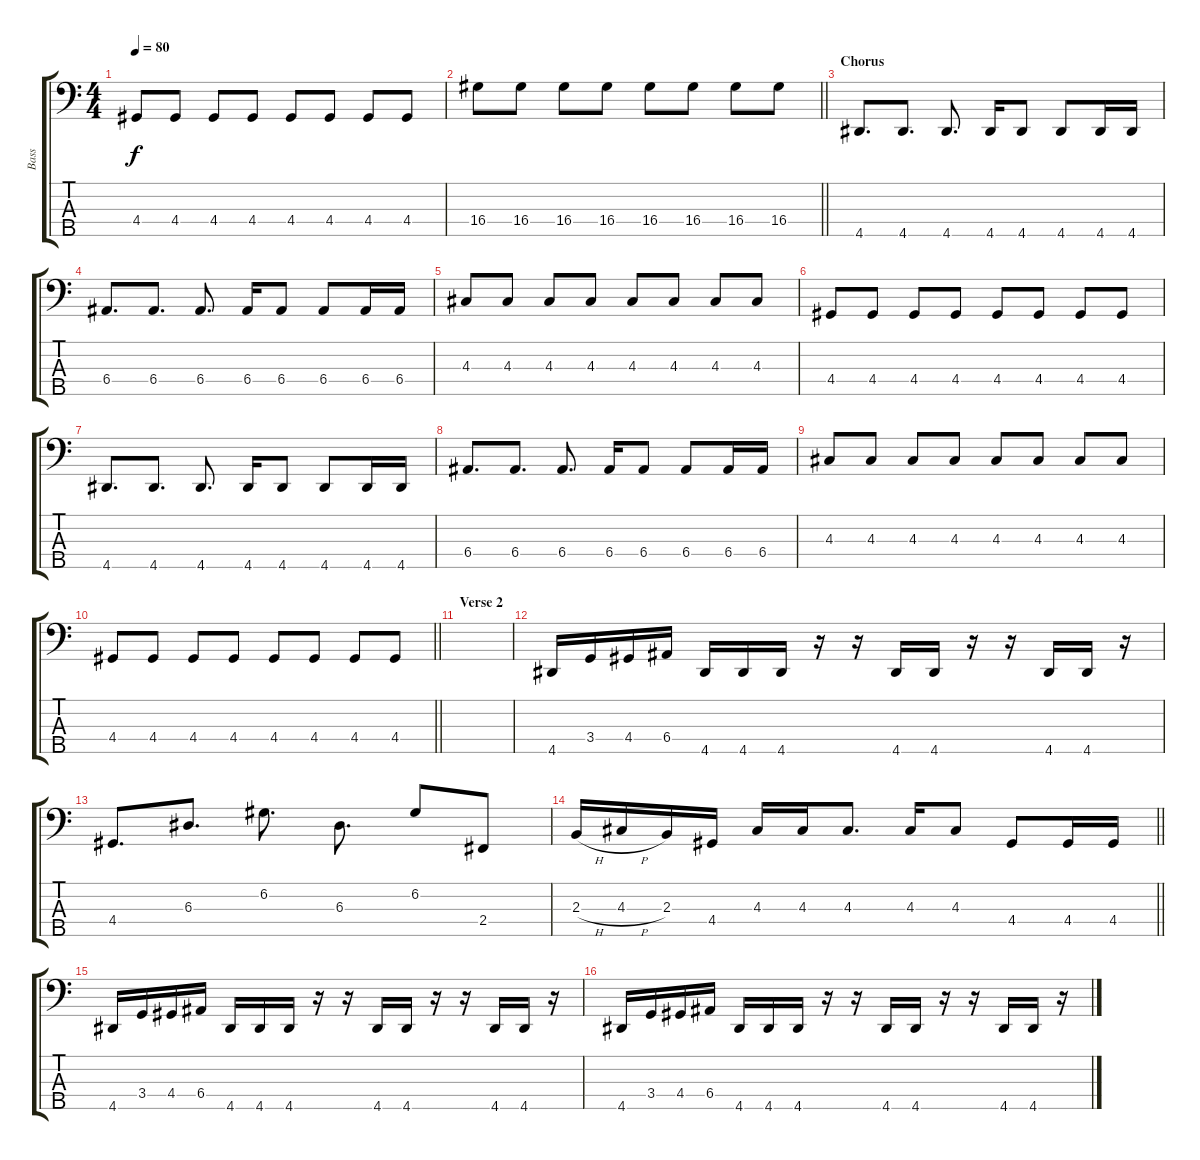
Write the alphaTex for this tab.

\track ("Bass" "Bass") {instrument electricbassfinger}
\staff {score tabs}
\tuning (G2 D2 A1 E1 B0) {hide}
\ts (4 4)
\tempo 80
\clef f4
\ks c
4.4.8{dy f} 4.4.8 4.4.8 4.4.8 4.4.8 4.4.8 4.4.8 4.4.8 |
\barLineRight lightlight
16.4.8 16.4.8 16.4.8 16.4.8 16.4.8 16.4.8 16.4.8 16.4.8 |
\section ("" "Chorus")
4.5.8{d} 4.5.8{d} 4.5.8{d} 4.5.16 4.5.8 4.5.8 4.5.16 4.5.16 |
6.4.8{d} 6.4.8{d} 6.4.8{d} 6.4.16 6.4.8 6.4.8 6.4.16 6.4.16 |
4.3.8 4.3.8 4.3.8 4.3.8 4.3.8 4.3.8 4.3.8 4.3.8 |
4.4.8 4.4.8 4.4.8 4.4.8 4.4.8 4.4.8 4.4.8 4.4.8 |
4.5.8{d} 4.5.8{d} 4.5.8{d} 4.5.16 4.5.8 4.5.8 4.5.16 4.5.16 |
6.4.8{d} 6.4.8{d} 6.4.8{d} 6.4.16 6.4.8 6.4.8 6.4.16 6.4.16 |
4.3.8 4.3.8 4.3.8 4.3.8 4.3.8 4.3.8 4.3.8 4.3.8 |
\barLineRight lightlight
4.4.8 4.4.8 4.4.8 4.4.8 4.4.8 4.4.8 4.4.8 4.4.8 |
\section ("" "Verse 2")
|
4.5.16 3.4.16 4.4.16 6.4.16 4.5.16 4.5.16 4.5.16 r.16 r.16 4.5.16 4.5.16 r.16 r.16 4.5.16 4.5.16 r.16 |
4.4.8{d} 6.3.8{d} 6.2.8{d} 6.3.8{d} 6.2.8 2.4.8 |
\barLineRight lightlight
2.3{h}.16 4.3{h}.16 2.3.16 4.4.16 4.3.16 4.3.16 4.3.8{d} 4.3.16 4.3.8 4.4.8 4.4.16 4.4.16 |
4.5.16 3.4.16 4.4.16 6.4.16 4.5.16 4.5.16 4.5.16 r.16 r.16 4.5.16 4.5.16 r.16 r.16 4.5.16 4.5.16 r.16 |
4.5.16 3.4.16 4.4.16 6.4.16 4.5.16 4.5.16 4.5.16 r.16 r.16 4.5.16 4.5.16 r.16 r.16 4.5.16 4.5.16 r.16
